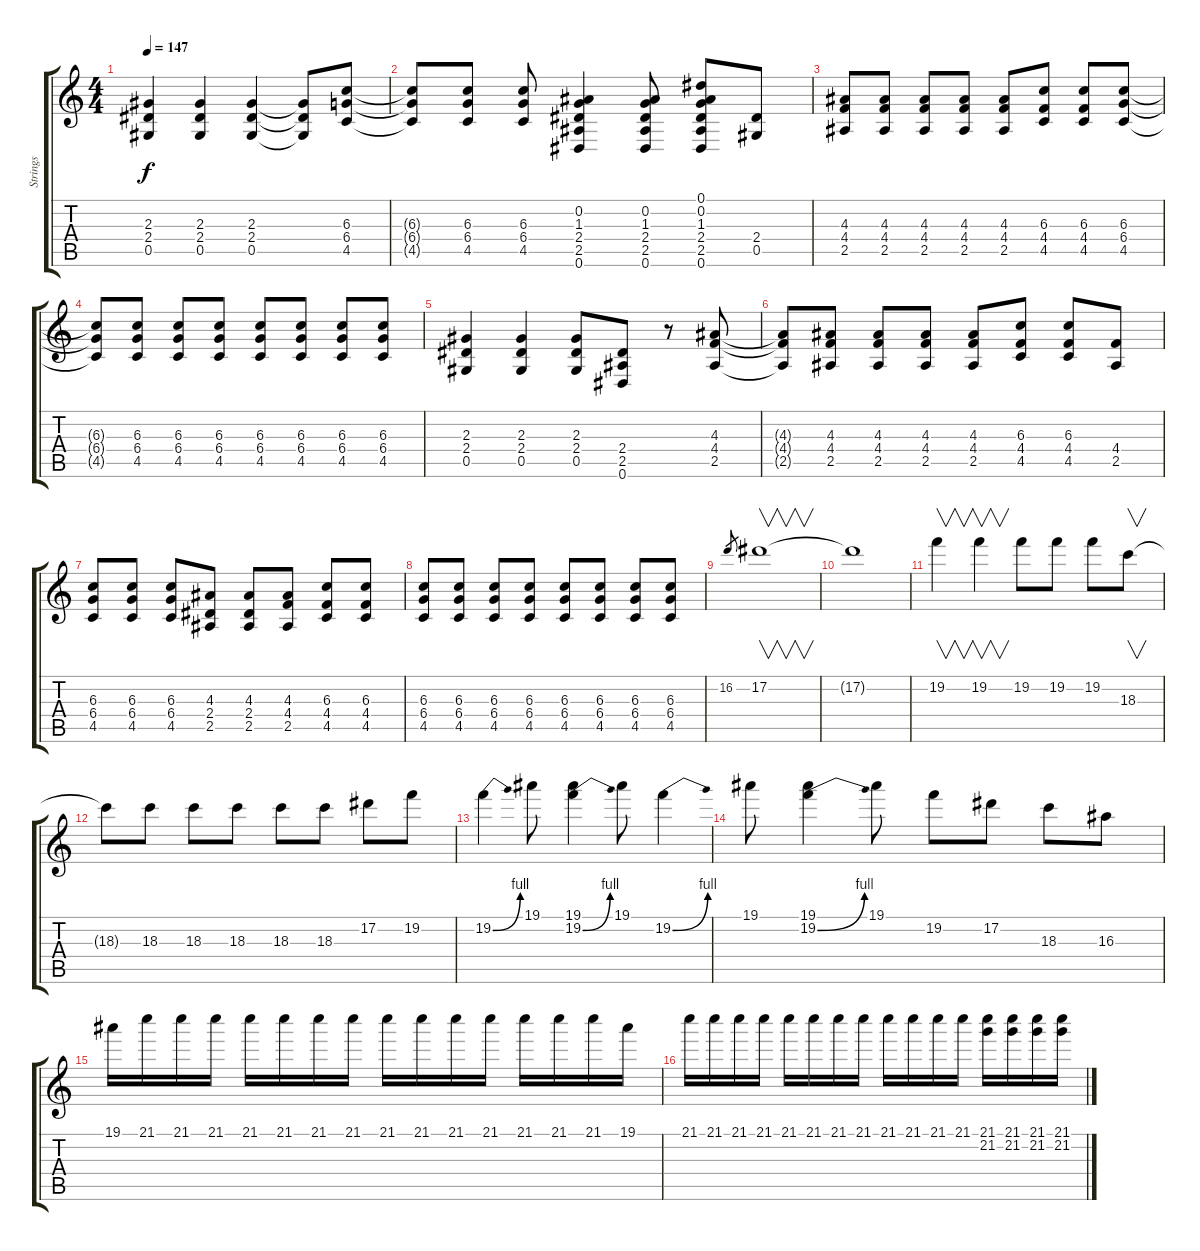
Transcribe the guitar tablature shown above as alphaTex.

\track ("Strings" "Strings") {instrument overdrivenguitar}
\staff {score tabs}
\tuning (Eb4 Bb3 Gb3 Db3 Ab2 Eb2) {hide}
\ts (4 4)
\tempo 147
\clef g2
\ks c
(2.3 2.4 0.5).4{dy f} (2.3 2.4 0.5).4 (2.3 2.4 0.5).4 (2.3{t} 2.4{t} 0.5{t}).8 (6.3 6.4 4.5).8 |
(6.3{t} 6.4{t} 4.5{t}).8 (6.3 6.4 4.5).8 (6.3 6.4 4.5).8 (0.2 1.3 2.4 2.5 0.6).4 (0.2 1.3 2.4 2.5 0.6).8 (0.1 0.2 1.3 2.4 2.5 0.6).8 (2.4 0.5).8 |
(4.3 4.4 2.5).8 (4.3 4.4 2.5).8 (4.3 4.4 2.5).8 (4.3 4.4 2.5).8 (4.3 4.4 2.5).8 (6.3 4.4 4.5).8 (6.3 4.4 4.5).8 (6.3 6.4 4.5).8 |
(6.3{t} 6.4{t} 4.5{t}).8 (6.3 6.4 4.5).8 (6.3 6.4 4.5).8 (6.3 6.4 4.5).8 (6.3 6.4 4.5).8 (6.3 6.4 4.5).8 (6.3 6.4 4.5).8 (6.3 6.4 4.5).8 |
(2.3 2.4 0.5).4 (2.3 2.4 0.5).4 (2.3 2.4 0.5).8 (2.4 2.5 0.6).8 r.8 (4.3 4.4 2.5).8 |
(4.3{t} 4.4{t} 2.5{t}).8 (4.3 4.4 2.5).8 (4.3 4.4 2.5).8 (4.3 4.4 2.5).8 (4.3 4.4 2.5).8 (6.3 4.4 4.5).8 (6.3 4.4 4.5).8 (4.4 2.5).8 |
(6.3 6.4 4.5).8 (6.3 6.4 4.5).8 (6.3 6.4 4.5).8 (4.3 2.4 2.5).8 (4.3 2.4 2.5).8 (4.3 4.4 2.5).8 (6.3 4.4 4.5).8 (6.3 4.4 4.5).8 |
(6.3 6.4 4.5).8 (6.3 6.4 4.5).8 (6.3 6.4 4.5).8 (6.3 6.4 4.5).8 (6.3 6.4 4.5).8 (6.3 6.4 4.5).8 (6.3 6.4 4.5).8 (6.3 6.4 4.5).8 |
16.2.8{gr} 17.2.1{v} |
17.2{t}.1 |
19.2.4{v} 19.2.4{v} 19.2.8 19.2.8 19.2.8 18.3.8{v} |
18.3{t}.8 18.3.8 18.3.8 18.3.8 18.3.8 18.3.8 17.2.8 19.2.8 |
19.2{be (bend 0 0 60 4)}.4 19.1.8 (19.1 19.2{be (bend 0 0 60 4)}).4 19.1.8 19.2{be (bend 0 0 60 4)}.4 |
19.1.8 (19.1 19.2{be (bend 0 0 60 4)}).4 19.1.8 19.2.8 17.2.8 18.3.8 16.3.8 |
19.1.16 21.1.16 21.1.16 21.1.16 21.1.16 21.1.16 21.1.16 21.1.16 21.1.16 21.1.16 21.1.16 21.1.16 21.1.16 21.1.16 21.1.16 19.1.16 |
21.1.16 21.1.16 21.1.16 21.1.16 21.1.16 21.1.16 21.1.16 21.1.16 21.1.16 21.1.16 21.1.16 21.1.16 (21.1 21.2).16 (21.1 21.2).16 (21.1 21.2).16 (21.1 21.2).16
